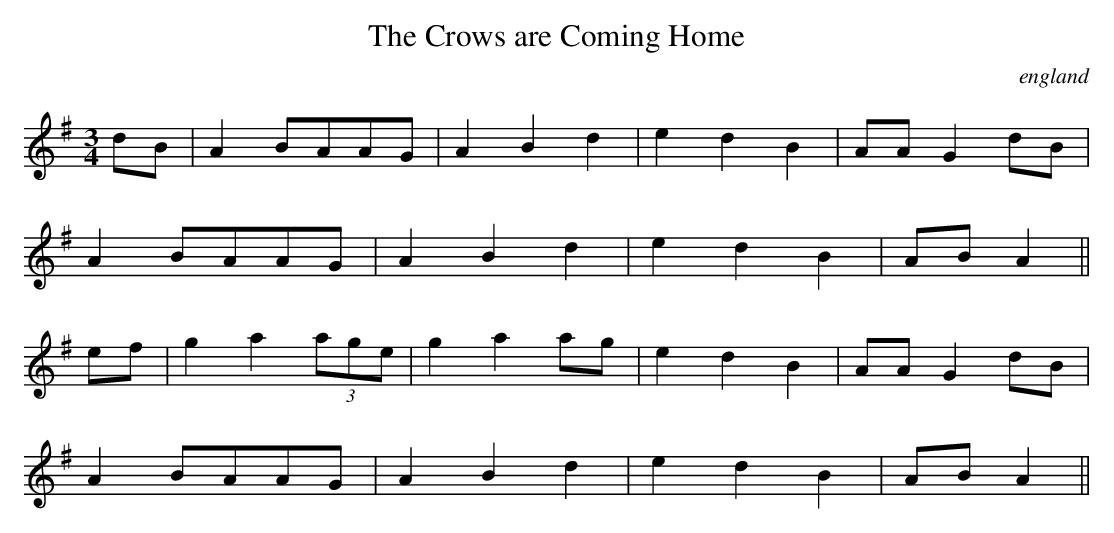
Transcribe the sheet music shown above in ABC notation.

X:1
T:The Crows are Coming Home
O:england
L:1/8
M:3/4
K:G
dB|A2 BAAG|A2 B2 d2|e2 d2 B2 |AA G2 dB|
A2 BAAG|A2 B2 d2|e2 d2 B2 |AB A2||
ef|g2 a2 (3age|g2 a2 ag|e2 d2 B2|AA G2 dB|
A2 BAAG|A2 B2 d2|e2 d2 B2|AB A2||
